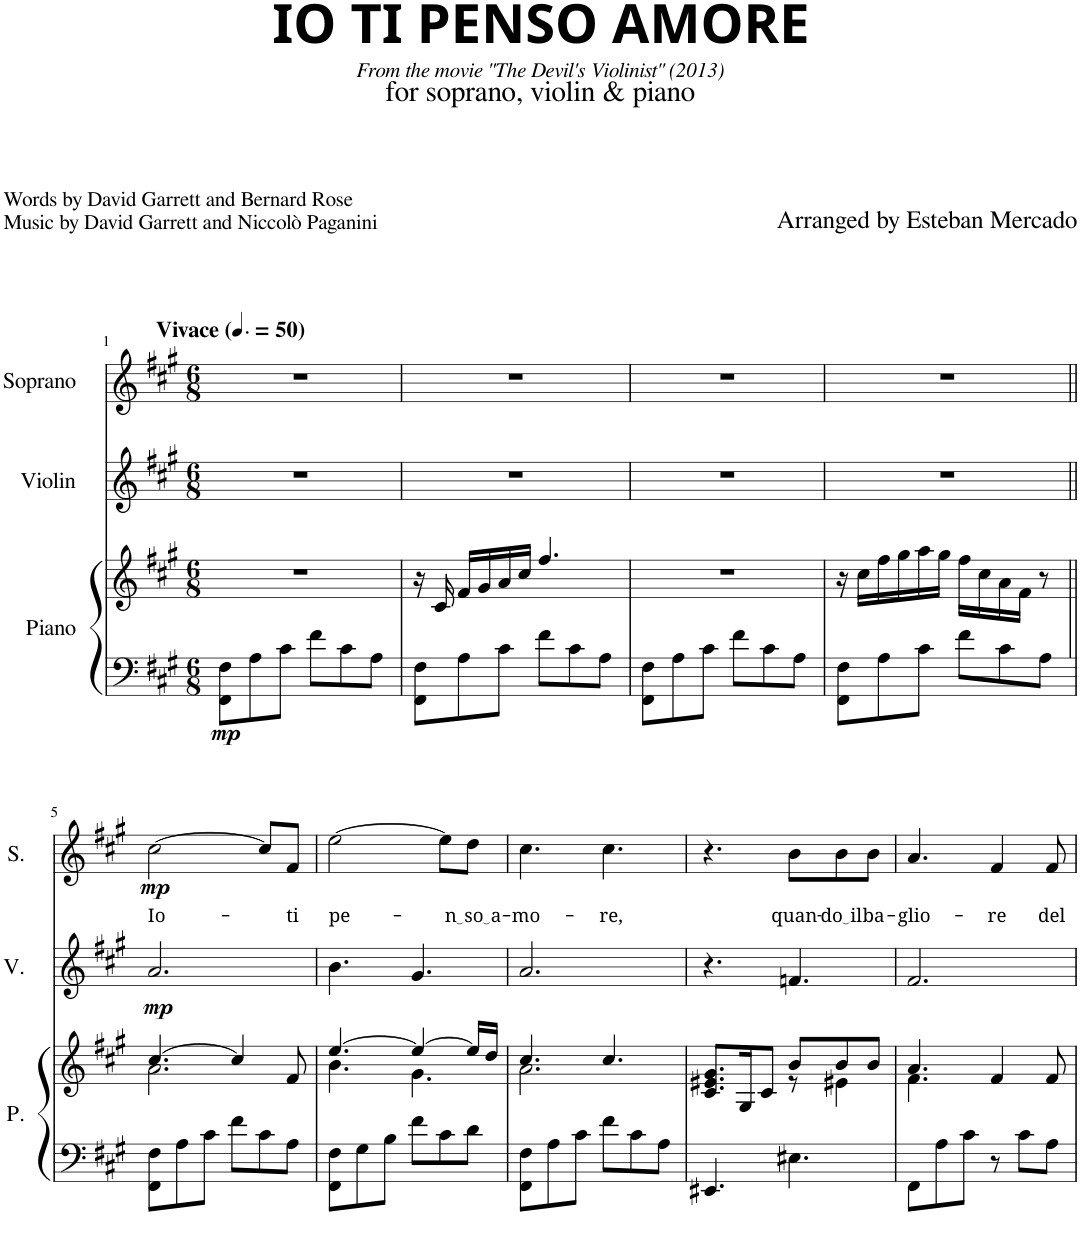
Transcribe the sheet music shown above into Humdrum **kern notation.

**kern	**kern	**dynam	**kern	**dynam	**kern	**text	**dynam
*part3	*part3	*part3	*part2	*part2	*part1	*part1	*part1
*staff4	*staff3	*staff3/4	*staff2	*staff2	*staff1	*staff1	*staff1
*I"Piano	*	*	*I"Violin	*	*I"Soprano	*	*
*I'P.	*	*	*I'V.	*	*I'S.	*	*
*clefF4	*clefG2	*	*clefG2	*	*clefG2	*	*
*k[f#c#g#]	*k[f#c#g#]	*	*k[f#c#g#]	*	*k[f#c#g#]	*	*
*M6/8	*M6/8	*	*M6/8	*	*M6/8	*	*
*MM75	*MM75	*	*MM75	*	*MM75	*	*
=1	=1	=1	=1	=1	=1	=1	=1
!	!	!	!	!	!LO:TX:a:B:t=Vivace	!	!
!	!	!LO:DY:b=2	!	!	!	!	!
8FF#\ 8F#\L	2.r	mp	2.r	.	2.r	.	.
8A\	.	.	.	.	.	.	.
8c#\J	.	.	.	.	.	.	.
8f#\L	.	.	.	.	.	.	.
8c#\	.	.	.	.	.	.	.
8A\J	.	.	.	.	.	.	.
=2	=2	=2	=2	=2	=2	=2	=2
8FF#\ 8F#\L	16r	.	2.r	.	2.r	.	.
.	16c#/	.	.	.	.	.	.
8A\	16f#/LL	.	.	.	.	.	.
.	16g#/	.	.	.	.	.	.
8c#\J	16a/	.	.	.	.	.	.
.	16cc#/JJ	.	.	.	.	.	.
8f#\L	4.ff#/	.	.	.	.	.	.
8c#\	.	.	.	.	.	.	.
8A\J	.	.	.	.	.	.	.
=3	=3	=3	=3	=3	=3	=3	=3
8FF#\ 8F#\L	2.r	.	2.r	.	2.r	.	.
8A\	.	.	.	.	.	.	.
8c#\J	.	.	.	.	.	.	.
8f#\L	.	.	.	.	.	.	.
8c#\	.	.	.	.	.	.	.
8A\J	.	.	.	.	.	.	.
=4	=4	=4	=4	=4	=4	=4	=4
8FF#\ 8F#\L	16r	.	2.r	.	2.r	.	.
.	16cc#\LL	.	.	.	.	.	.
8A\	16ff#\	.	.	.	.	.	.
.	16gg#\	.	.	.	.	.	.
8c#\J	16aa\	.	.	.	.	.	.
.	16gg#\JJ	.	.	.	.	.	.
8f#\L	16ff#\LL	.	.	.	.	.	.
.	16cc#\	.	.	.	.	.	.
8c#\	16a\	.	.	.	.	.	.
.	16f#\JJ	.	.	.	.	.	.
8A\J	8r	.	.	.	.	.	.
!!LO:LB:g=z
=5||	=5||	=5||	=5||	=5||	=5||	=5||	=5||
*	*^	*	*	*	*	*	*
!	!	!	!	!	!LO:DY:b	!	!LO:LY:b	!LO:DY:b
8FF#\ 8F#\L	[4.cc#/	2.a\	.	2.a/	mp	[2cc#\	Io-	mp
8A\	.	.	.	.	.	.	.	.
8c#\J	.	.	.	.	.	.	.	.
8f#\L	4cc#/]	.	.	.	.	.	.	.
8c#\	.	.	.	.	.	8cc#/L]	.	.
!	!	!	!	!	!	!	!LO:LY:b	!
8A\J	8f#/	.	.	.	.	8f#/J	-ti	.
=6	=6	=6	=6	=6	=6	=6	=6	=6
!	!	!	!	!	!	!	!LO:LY:b	!
8FF#\ 8F#\L	[4.ee/	4.b\	.	4.b\	.	[2ee\	-pe-	.
8G#\	.	.	.	.	.	.	.	.
8B\J	.	.	.	.	.	.	.	.
8f#\L	4ee/_	4.g#\	.	4.g#/	.	.	.	.
8c#\	.	.	.	.	.	8ee\L]	.	.
!	!	!	!	!	!	!	!LO:LY:b	!
8d\J	16ee/LL]	.	.	.	.	8dd\J	n so a	.
.	16dd/JJ	.	.	.	.	.	.	.
=7	=7	=7	=7	=7	=7	=7	=7	=7
!	!	!	!	!	!	!	!LO:LY:b	!
8FF#\ 8F#\L	4.cc#/	2.a\	.	2.a/	.	4.cc#\	-mo-	.
8A\	.	.	.	.	.	.	.	.
8c#\J	.	.	.	.	.	.	.	.
!	!	!	!	!	!	!	!LO:LY:b	!
8f#\L	4.cc#/	.	.	.	.	4.cc#\	-re,	.
8c#\	.	.	.	.	.	.	.	.
8A\J	.	.	.	.	.	.	.	.
=8	=8	=8	=8	=8	=8	=8	=8	=8
4.EE#X/	8.c#/ 8.e#X/ 8.g#/L	4.ryy	.	4.r	.	4.r	.	.
.	16G#/K	.	.	.	.	.	.	.
.	8c#/J	.	.	.	.	.	.	.
!	!	!	!	!	!	!	!LO:LY:b	!
4.E#X\	8b/L	8r	.	4.fn/	.	8b\L	quan-	.
!	!	!	!	!	!	!	!LO:LY:b	!
.	8b/	4e#X\	.	.	.	8b\	do il	.
!	!	!	!	!	!	!	!LO:LY:b	!
.	8b/J	.	.	.	.	8b\J	ba-	.
=9	=9	=9	=9	=9	=9	=9	=9	=9
!	!	!	!	!	!	!	!LO:LY:b	!
8FF#\L	4.a/	4.f#\	.	2.f#/	.	4.a/	-glio-	.
8A\	.	.	.	.	.	.	.	.
8c#\J	.	.	.	.	.	.	.	.
!	!	!	!	!	!	!	!LO:LY:b	!
8r	4f#/	4.ryy	.	.	.	4f#/	-re	.
8c#\L	.	.	.	.	.	.	.	.
!	!	!	!	!	!	!	!LO:LY:b	!
8A\J	8f#/	.	.	.	.	8f#/	del	.
*	*v	*v	*	*	*	*	*	*
=	=	=	=	=	=	=	=
*-	*-	*-	*-	*-	*-	*-	*-
